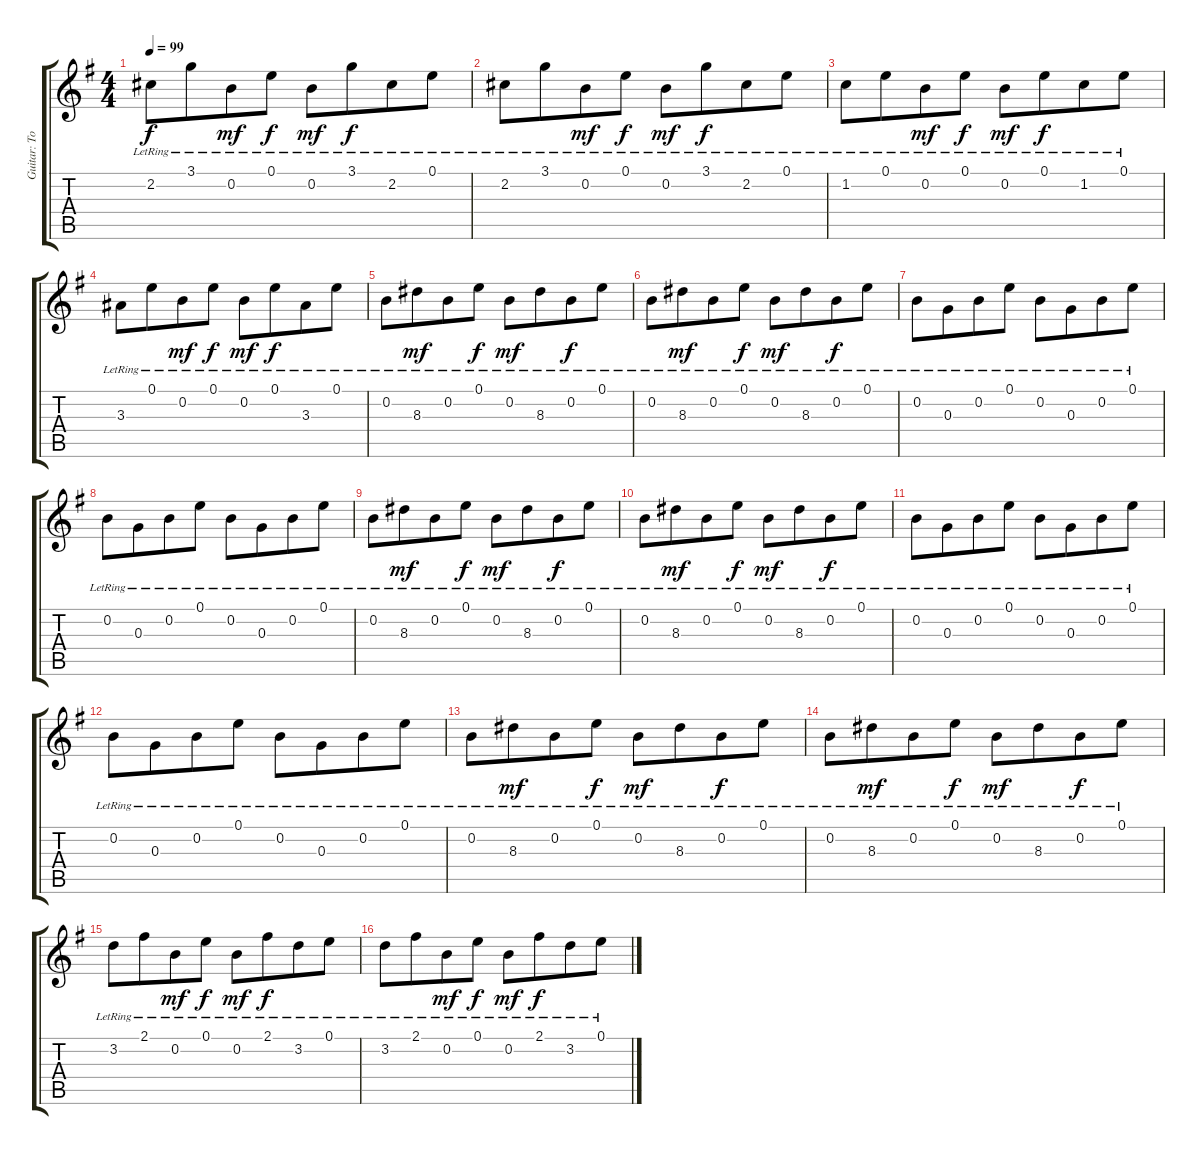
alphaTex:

\track ("Guitar: Tony" "Guitar: To") {instrument electricguitarclean}
\staff {score tabs}
\tuning (E4 B3 G3 D3 A2 E2) {hide}
\ts (4 4)
\tempo 99
\clef g2
\ks g
2.2{lr}.8{dy f} 3.1{lr}.8{beam merge} 0.2{lr}.8{dy mf} 0.1{lr}.8{dy f} 0.2{lr}.8{dy mf} 3.1{lr}.8{dy f beam merge} 2.2{lr}.8 0.1{lr}.8 |
2.2{lr}.8 3.1{lr}.8{beam merge} 0.2{lr}.8{dy mf} 0.1{lr}.8{dy f} 0.2{lr}.8{dy mf} 3.1{lr}.8{dy f beam merge} 2.2{lr}.8 0.1{lr}.8 |
1.2{lr}.8 0.1{lr}.8{beam merge} 0.2{lr}.8{dy mf} 0.1{lr}.8{dy f} 0.2{lr}.8{dy mf} 0.1{lr}.8{dy f beam merge} 1.2{lr}.8 0.1{lr}.8 |
3.3{lr}.8 0.1{lr}.8{beam merge} 0.2{lr}.8{dy mf} 0.1{lr}.8{dy f} 0.2{lr}.8{dy mf} 0.1{lr}.8{dy f beam merge} 3.3{lr}.8 0.1{lr}.8 |
0.2{lr}.8 8.3{lr}.8{dy mf beam merge} 0.2{lr}.8 0.1{lr}.8{dy f} 0.2{lr}.8{dy mf} 8.3{lr}.8{beam merge} 0.2{lr}.8{dy f} 0.1{lr}.8 |
0.2{lr}.8 8.3{lr}.8{dy mf beam merge} 0.2{lr}.8 0.1{lr}.8{dy f} 0.2{lr}.8{dy mf} 8.3{lr}.8{beam merge} 0.2{lr}.8{dy f} 0.1{lr}.8 |
0.2{lr}.8 0.3{lr}.8{beam merge} 0.2{lr}.8 0.1{lr}.8{beam split} 0.2{lr}.8 0.3{lr}.8{beam merge} 0.2{lr}.8 0.1{lr}.8 |
0.2{lr}.8 0.3{lr}.8{beam merge} 0.2{lr}.8 0.1{lr}.8{beam split} 0.2{lr}.8 0.3{lr}.8{beam merge} 0.2{lr}.8 0.1{lr}.8 |
0.2{lr}.8 8.3{lr}.8{dy mf beam merge} 0.2{lr}.8 0.1{lr}.8{dy f} 0.2{lr}.8{dy mf} 8.3{lr}.8{beam merge} 0.2{lr}.8{dy f} 0.1{lr}.8 |
0.2{lr}.8 8.3{lr}.8{dy mf beam merge} 0.2{lr}.8 0.1{lr}.8{dy f} 0.2{lr}.8{dy mf} 8.3{lr}.8{beam merge} 0.2{lr}.8{dy f} 0.1{lr}.8 |
0.2{lr}.8 0.3{lr}.8{beam merge} 0.2{lr}.8 0.1{lr}.8{beam split} 0.2{lr}.8 0.3{lr}.8{beam merge} 0.2{lr}.8 0.1{lr}.8 |
0.2{lr}.8 0.3{lr}.8{beam merge} 0.2{lr}.8 0.1{lr}.8{beam split} 0.2{lr}.8 0.3{lr}.8{beam merge} 0.2{lr}.8 0.1{lr}.8 |
0.2{lr}.8 8.3{lr}.8{dy mf beam merge} 0.2{lr}.8 0.1{lr}.8{dy f} 0.2{lr}.8{dy mf} 8.3{lr}.8{beam merge} 0.2{lr}.8{dy f} 0.1{lr}.8 |
0.2{lr}.8 8.3{lr}.8{dy mf beam merge} 0.2{lr}.8 0.1{lr}.8{dy f} 0.2{lr}.8{dy mf} 8.3{lr}.8{beam merge} 0.2{lr}.8{dy f} 0.1{lr}.8 |
3.2{lr}.8 2.1{lr}.8{beam merge} 0.2{lr}.8{dy mf} 0.1{lr}.8{dy f} 0.2{lr}.8{dy mf} 2.1{lr}.8{dy f beam merge} 3.2{lr}.8 0.1{lr}.8 |
3.2{lr}.8 2.1{lr}.8{beam merge} 0.2{lr}.8{dy mf} 0.1{lr}.8{dy f} 0.2{lr}.8{dy mf} 2.1{lr}.8{dy f beam merge} 3.2{lr}.8 0.1{lr}.8
